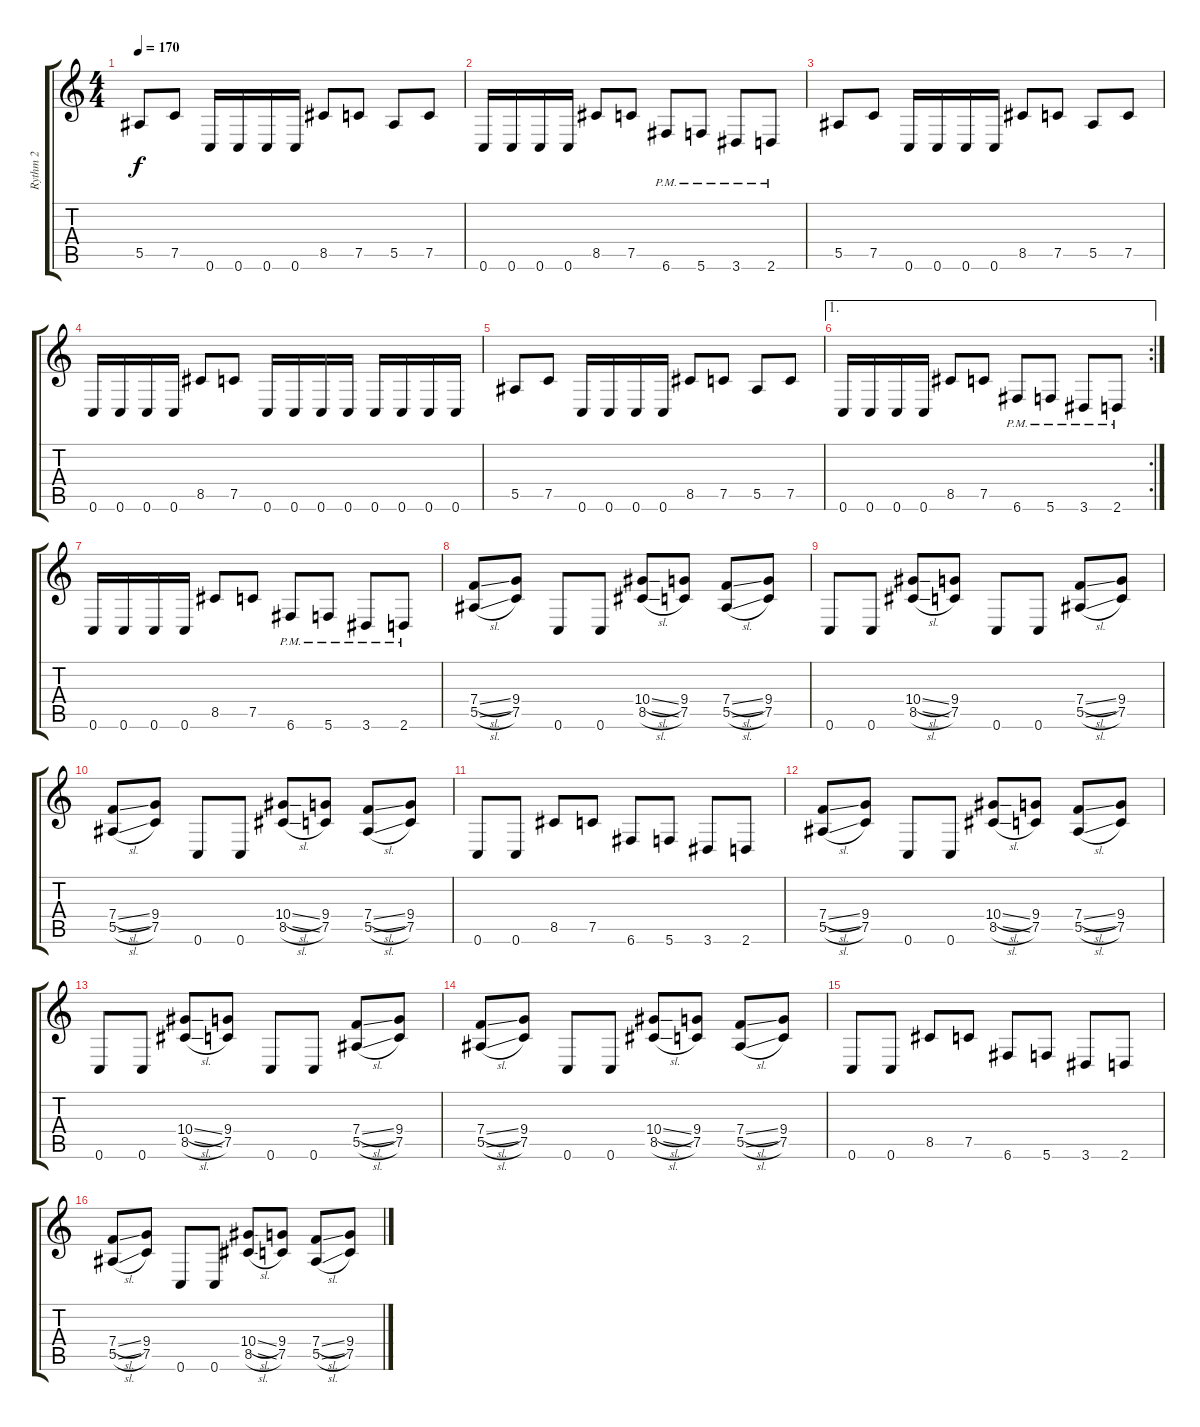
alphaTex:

\track ("Rythm 2" "Rythm 2") {instrument distortionguitar}
\staff {score tabs}
\tuning (C4 G3 Eb3 Bb2 F2 C2) {hide}
\ts (4 4)
\tempo 170
\clef g2
\ks c
5.5.8{dy f} 7.5.8 0.6.16 0.6.16 0.6.16 0.6.16 8.5.8 7.5.8 5.5.8 7.5.8 |
0.6.16 0.6.16 0.6.16 0.6.16 8.5.8 7.5.8 6.6{pm}.8 5.6{pm}.8 3.6{pm}.8 2.6{pm}.8 |
5.5.8 7.5.8 0.6.16 0.6.16 0.6.16 0.6.16 8.5.8 7.5.8 5.5.8 7.5.8 |
0.6.16 0.6.16 0.6.16 0.6.16 8.5.8 7.5.8 0.6.16 0.6.16 0.6.16 0.6.16 0.6.16 0.6.16 0.6.16 0.6.16 |
5.5.8 7.5.8 0.6.16 0.6.16 0.6.16 0.6.16 8.5.8 7.5.8 5.5.8 7.5.8 |
\ae 1
\rc 2
0.6.16 0.6.16 0.6.16 0.6.16 8.5.8 7.5.8 6.6{pm}.8 5.6{pm}.8 3.6{pm}.8 2.6{pm}.8 |
0.6.16 0.6.16 0.6.16 0.6.16 8.5.8 7.5.8 6.6{pm}.8 5.6{pm}.8 3.6{pm}.8 2.6{pm}.8 |
(7.4{sl} 5.5{sl}).8 (9.4 7.5).8 0.6.8 0.6.8 (10.4{sl} 8.5{sl}).8 (9.4 7.5).8 (7.4{sl} 5.5{sl}).8 (9.4 7.5).8 |
0.6.8 0.6.8 (10.4{sl} 8.5{sl}).8 (9.4 7.5).8 0.6.8 0.6.8 (7.4{sl} 5.5{sl}).8 (9.4 7.5).8 |
(7.4{sl} 5.5{sl}).8 (9.4 7.5).8 0.6.8 0.6.8 (10.4{sl} 8.5{sl}).8 (9.4 7.5).8 (7.4{sl} 5.5{sl}).8 (9.4 7.5).8 |
0.6.8 0.6.8 8.5.8 7.5.8 6.6.8 5.6.8 3.6.8 2.6.8 |
(7.4{sl} 5.5{sl}).8 (9.4 7.5).8 0.6.8 0.6.8 (10.4{sl} 8.5{sl}).8 (9.4 7.5).8 (7.4{sl} 5.5{sl}).8 (9.4 7.5).8 |
0.6.8 0.6.8 (10.4{sl} 8.5{sl}).8 (9.4 7.5).8 0.6.8 0.6.8 (7.4{sl} 5.5{sl}).8 (9.4 7.5).8 |
(7.4{sl} 5.5{sl}).8 (9.4 7.5).8 0.6.8 0.6.8 (10.4{sl} 8.5{sl}).8 (9.4 7.5).8 (7.4{sl} 5.5{sl}).8 (9.4 7.5).8 |
0.6.8 0.6.8 8.5.8 7.5.8 6.6.8 5.6.8 3.6.8 2.6.8 |
(7.4{sl} 5.5{sl}).8 (9.4 7.5).8 0.6.8 0.6.8 (10.4{sl} 8.5{sl}).8 (9.4 7.5).8 (7.4{sl} 5.5{sl}).8 (9.4 7.5).8
